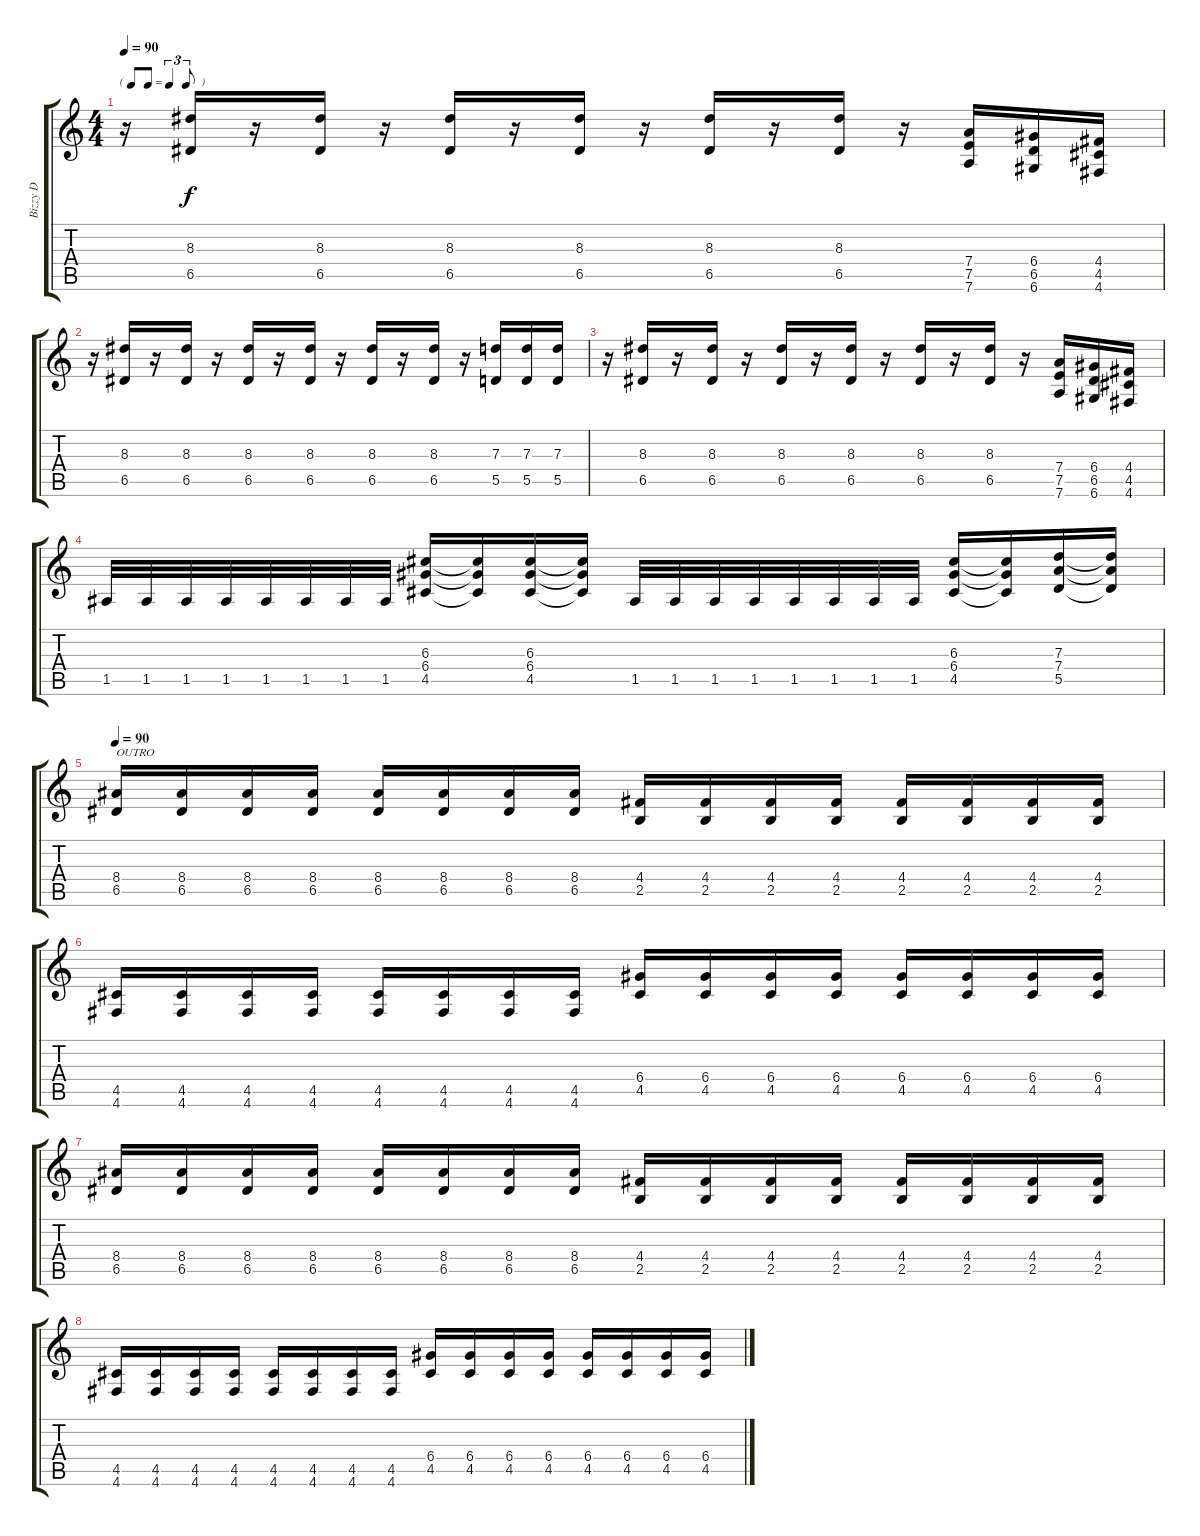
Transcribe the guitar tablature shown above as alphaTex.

\track ("Bizzy D" "Bizzy D") {instrument distortionguitar}
\staff {score tabs}
\tuning (E4 B3 G3 D3 A2 D2) {hide}
\ts (4 4)
\tf triplet8th
\tempo 90
\clef g2
\ks c
r.16{dy f} (8.3 6.5).16 r.16 (8.3 6.5).16 r.16 (8.3 6.5).16 r.16 (8.3 6.5).16 r.16 (8.3 6.5).16 r.16 (8.3 6.5).16 r.16 (7.4 7.5 7.6).16 (6.4 6.5 6.6).16 (4.4 4.5 4.6).16 |
r.16 (8.3 6.5).16 r.16 (8.3 6.5).16 r.16 (8.3 6.5).16 r.16 (8.3 6.5).16 r.16 (8.3 6.5).16 r.16 (8.3 6.5).16 r.16 (7.3 5.5).16 (7.3 5.5).16 (7.3 5.5).16 |
r.16 (8.3 6.5).16 r.16 (8.3 6.5).16 r.16 (8.3 6.5).16 r.16 (8.3 6.5).16 r.16 (8.3 6.5).16 r.16 (8.3 6.5).16 r.16 (7.4 7.5 7.6).16 (6.4 6.5 6.6).16 (4.4 4.5 4.6).16 |
1.5.32{instrument electricguitarmuted} 1.5.32 1.5.32 1.5.32 1.5.32 1.5.32 1.5.32 1.5.32 (6.3 6.4 4.5).16{instrument distortionguitar} (6.3{t} 6.4{t} 4.5{t}).16 (6.3 6.4 4.5).16 (6.3{t} 6.4{t} 4.5{t}).16 1.5.32{instrument electricguitarmuted} 1.5.32 1.5.32 1.5.32 1.5.32 1.5.32 1.5.32 1.5.32 (6.3 6.4 4.5).16{instrument distortionguitar} (6.3{t} 6.4{t} 4.5{t}).16 (7.3 7.4 5.5).16 (7.3{t} 7.4{t} 5.5{t}).16 |
\tempo 90
(8.4 6.5).16{txt "OUTRO"} (8.4 6.5).16 (8.4 6.5).16 (8.4 6.5).16 (8.4 6.5).16 (8.4 6.5).16 (8.4 6.5).16 (8.4 6.5).16 (4.4 2.5).16 (4.4 2.5).16 (4.4 2.5).16 (4.4 2.5).16 (4.4 2.5).16 (4.4 2.5).16 (4.4 2.5).16 (4.4 2.5).16 |
(4.5 4.6).16 (4.5 4.6).16 (4.5 4.6).16 (4.5 4.6).16 (4.5 4.6).16 (4.5 4.6).16 (4.5 4.6).16 (4.5 4.6).16 (6.4 4.5).16 (6.4 4.5).16 (6.4 4.5).16 (6.4 4.5).16 (6.4 4.5).16 (6.4 4.5).16 (6.4 4.5).16 (6.4 4.5).16 |
(8.4 6.5).16 (8.4 6.5).16 (8.4 6.5).16 (8.4 6.5).16 (8.4 6.5).16 (8.4 6.5).16 (8.4 6.5).16 (8.4 6.5).16 (4.4 2.5).16 (4.4 2.5).16 (4.4 2.5).16 (4.4 2.5).16 (4.4 2.5).16 (4.4 2.5).16 (4.4 2.5).16 (4.4 2.5).16 |
(4.5 4.6).16 (4.5 4.6).16 (4.5 4.6).16 (4.5 4.6).16 (4.5 4.6).16 (4.5 4.6).16 (4.5 4.6).16 (4.5 4.6).16 (6.4 4.5).16 (6.4 4.5).16 (6.4 4.5).16 (6.4 4.5).16 (6.4 4.5).16 (6.4 4.5).16 (6.4 4.5).16 (6.4 4.5).16
